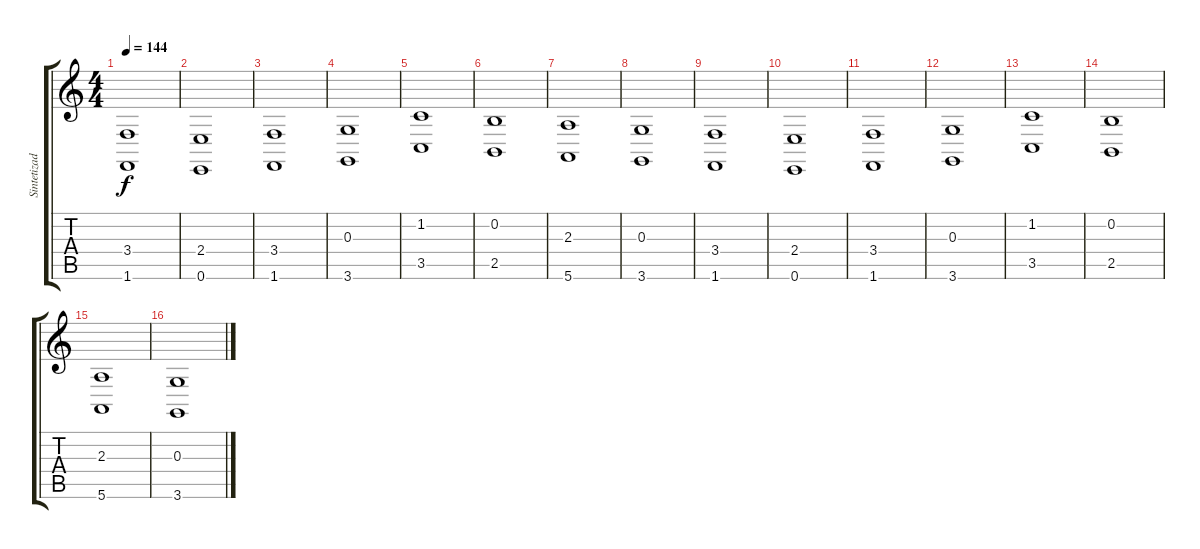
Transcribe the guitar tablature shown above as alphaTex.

\track ("Sintetizador" "Sintetizad") {instrument choiraahs}
\staff {score tabs}
\tuning (E4 B3 G3 D3 A2 E2) {hide}
\ts (4 4)
\tempo 144
\clef g2
\ks c
(3.4 1.6).1{dy f} |
(2.4 0.6).1 |
(3.4 1.6).1 |
(0.3 3.6).1 |
(1.2 3.5).1 |
(0.2 2.5).1 |
(2.3 5.6).1 |
(0.3 3.6).1 |
(3.4 1.6).1 |
(2.4 0.6).1 |
(3.4 1.6).1 |
(0.3 3.6).1 |
(1.2 3.5).1 |
(0.2 2.5).1 |
(2.3 5.6).1 |
(0.3 3.6).1
